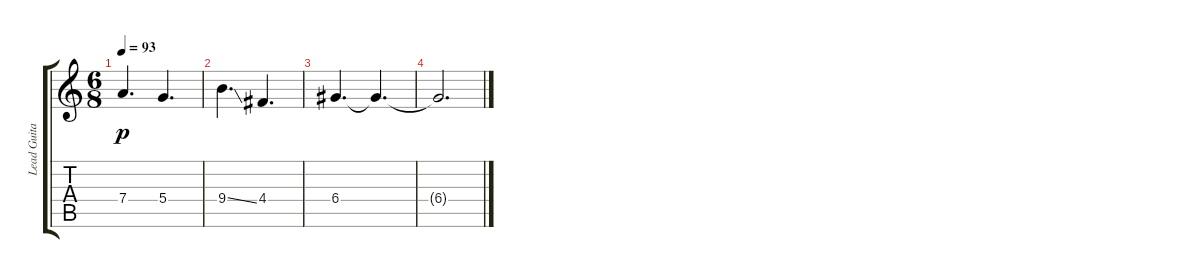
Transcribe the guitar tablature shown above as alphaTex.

\track ("Lead Guitar 3 [Peter Lindgren + Mikael A" "Lead Guita") {instrument distortionguitar}
\staff {score tabs}
\tuning (E4 B3 G3 D3 A2 E2) {hide}
\ts (6 8)
\tempo 93
\clef g2
\ks c
7.4.4{d dy p} 5.4.4{d} |
9.4{ss}.4{d} 4.4.4{d} |
6.4.4{d} 6.4{t}.4{d} |
6.4{t}.2{d}
